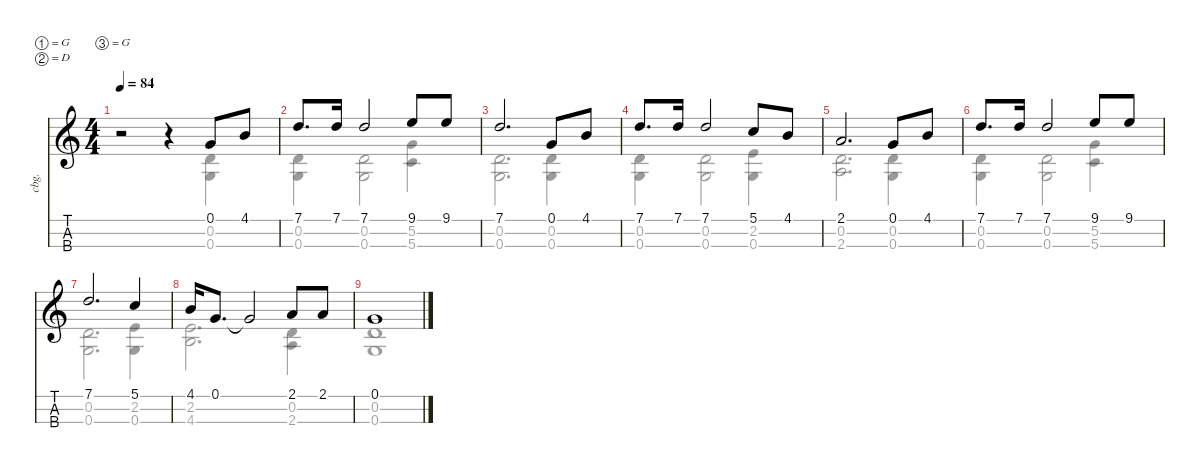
\defaultSystemsLayout 4
\hideDynamics
\bracketExtendMode nobrackets
\otherSystemsTrackNameOrientation horizontal
\track ("Cigar Box guitar" "cbg.") {instrument acousticguitarnylon}
\staff {score tabs}
\tuning (G4 D4 G3)
\displaytranspose 0
\voice
\ts (4 4)
\beaming (8 2 2 2 2)
\tempo 84
\clef g2
\ks c
r.2{dy mf instrument acousticguitarnylon beam Up} r.4{beam Up} 0.1.8{beam Up} 4.1.8{beam Up} |
7.1.8{d beam Up} 7.1.16{beam Up} 7.1.2{beam Up} 9.1.8{beam Up} 9.1.8{beam Up} |
7.1.2{d beam Up} 0.1.8{beam Up} 4.1.8{beam Up} |
7.1.8{d beam Up} 7.1.16{beam Up} 7.1.2{beam Up} 5.1.8{beam Up} 4.1.8{beam Up} |
2.1.2{d beam Up} 0.1.8{beam Up} 4.1.8{beam Up} |
7.1.8{d beam Up} 7.1.16{beam Up} 7.1.2{beam Up} 9.1.8{beam Up} 9.1.8{beam Up} |
7.1.2{d beam Up} 5.1.4{beam Up} |
4.1.16{beam Up} 0.1.8{d beam Up} 0.1{t}.2{beam Up} 2.1.8{beam Up} 2.1.8{beam Up} |
0.1.1{beam Up}
\voice
\clef g2
\ottava regular
\simile none
\ks c
r.2{dy mf beam Down} r.4{beam Down} (0.2 0.3).4{beam Down} |
(0.2 0.3).4{beam Down} (0.3 0.2).2{beam Down} (5.2 5.3).4{beam Down} |
(0.3 0.2).2{d beam Down} (0.2 0.3).4{beam Down} |
(0.3 0.2).4{beam Down} (0.2 0.3).2{beam Down} (0.3 2.2).4{beam Down} |
(0.2 2.3).2{d beam Down} (0.3 0.2).4{beam Down} |
(0.2 0.3).4{beam Down} (0.3 0.2).2{beam Down} (5.2 5.3).4{beam Down} |
(0.3 0.2).2{d beam Down} (2.2 0.3).4{beam Down} |
(4.3 2.2).2{d beam Down} (0.2 2.3).4{beam Down} |
(0.3 0.2).1{beam Down}
